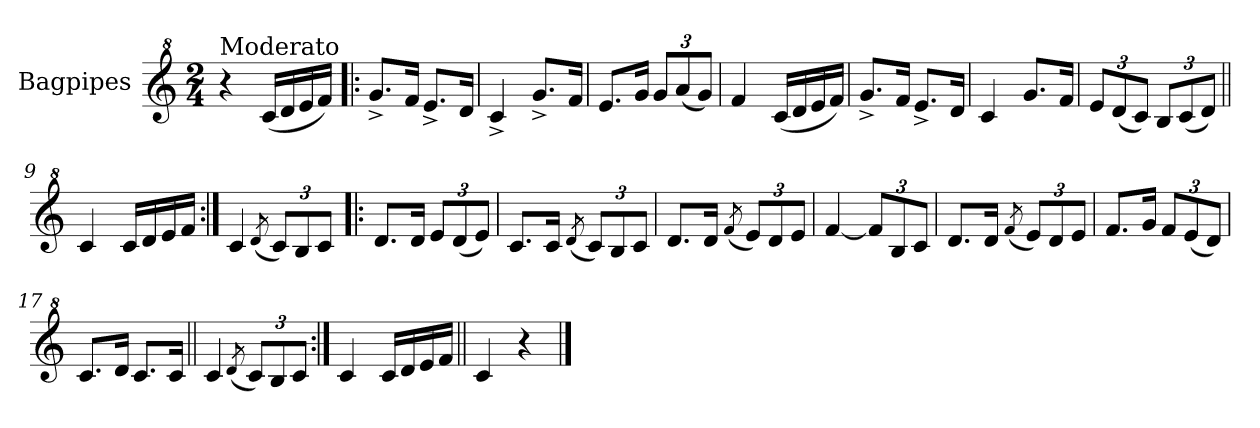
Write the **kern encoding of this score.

**kern
*part1
*staff1
*I"Bagpipes
*I'Bag
*clefG^2
*k[]
*C:
*M2/4
=1
!LO:TX:a:t=Moderato
4r
(16cc/LL
16dd/
16ee/
16ff/JJ)
=2!|:
8.gg^/L
16ff/Jk
8.ee^/L
16dd/Jk
=3
4cc^/
8.gg^/L
16ff/Jk
=4
8.ee/L
16gg/Jk
*Xbrackettup
12gg/L
(12aa/
12gg/J)
=5
4ff/
(16cc/LL
16dd/
16ee/
16ff/JJ)
=6
8.gg^/L
16ff/Jk
8.ee^/L
16dd/Jk
=7
4cc/
8.gg/L
16ff/Jk
!!LO:LB:g=z
=8
12ee/L
(12dd/
12cc/J)
12b/L
(12cc/
12dd/J)
=9||
4cc/
16cc/LL
16dd/
16ee/
16ff/JJ
=10:|!
4cc/
(8qdd/
12cc/L)
12b/
12cc/J
=11!|:
8.dd/L
16dd/Jk
12ee/L
(12dd/
12ee/J)
=12
8.cc/L
16cc/Jk
(8qdd/
12cc/L)
12b/
12cc/J
=13
8.dd/L
16dd/Jk
(8qff/
12ee/L)
12dd/
12ee/J
=14
[4ff/
12ff/L]
12b/
12cc/J
!!LO:LB:g=z
=15
8.dd/L
16dd/Jk
(8qff/
12ee/L)
12dd/
12ee/J
=16
8.ff/L
16gg/Jk
12ff/L
(12ee/
12dd/J)
=17
8.cc/L
16dd/Jk
8.cc/L
16cc/Jk
=18||
4cc/
(8qdd/
12cc/L)
12b/
12cc/J
=19:|!
4cc/
16cc/LL
16dd/
16ee/
16ff/JJ
=20||
4cc/
4r
==
*-
